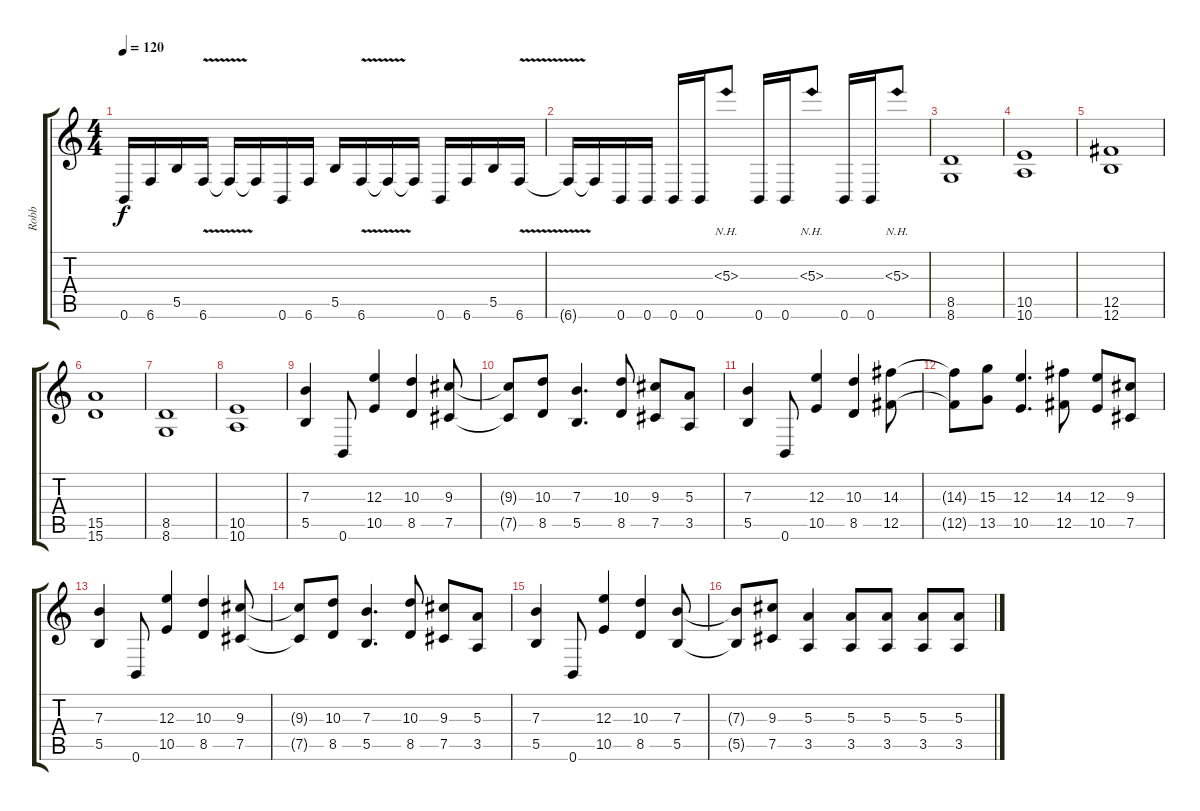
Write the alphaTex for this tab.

\track ("Robb " "Robb ") {instrument distortionguitar}
\staff {score tabs}
\tuning (Db4 Ab3 E3 B2 Gb2 B1) {hide}
\ts (4 4)
\tempo 120
\clef g2
\ks c
0.6.16{dy f} 6.6.16 5.5.16 6.6{v}.16 6.6{t}.16 6.6{t}.16 0.6.16 6.6.16 5.5.16 6.6{v}.16 6.6{t}.16 6.6{t}.16 0.6.16 6.6.16 5.5.16 6.6{v}.16 |
6.6{t}.16 6.6{t}.16 0.6.16 0.6.16 0.6.16 0.6.16 5.3{nh}.8 0.6.16 0.6.16 5.3{nh}.8 0.6.16 0.6.16 5.3{nh}.8 |
(8.5 8.6).1 |
(10.5 10.6).1 |
(12.5 12.6).1 |
(15.5 15.6).1 |
(8.5 8.6).1 |
(10.5 10.6).1 |
(7.3 5.5).4 0.6.8 (12.3 10.5).4 (10.3 8.5).4 (9.3 7.5).8 |
(9.3{t} 7.5{t}).8 (10.3 8.5).8 (7.3 5.5).4{d} (10.3 8.5).8 (9.3 7.5).8 (5.3 3.5).8 |
(7.3 5.5).4 0.6.8 (12.3 10.5).4 (10.3 8.5).4 (14.3 12.5).8 |
(14.3{t} 12.5{t}).8 (15.3 13.5).8 (12.3 10.5).4{d} (14.3 12.5).8 (12.3 10.5).8 (9.3 7.5).8 |
(7.3 5.5).4 0.6.8 (12.3 10.5).4 (10.3 8.5).4 (9.3 7.5).8 |
(9.3{t} 7.5{t}).8 (10.3 8.5).8 (7.3 5.5).4{d} (10.3 8.5).8 (9.3 7.5).8 (5.3 3.5).8 |
(7.3 5.5).4 0.6.8 (12.3 10.5).4 (10.3 8.5).4 (7.3 5.5).8 |
(7.3{t} 5.5{t}).8 (9.3 7.5).8 (5.3 3.5).4 (5.3 3.5).8 (5.3 3.5).8 (5.3 3.5).8 (5.3 3.5).8
